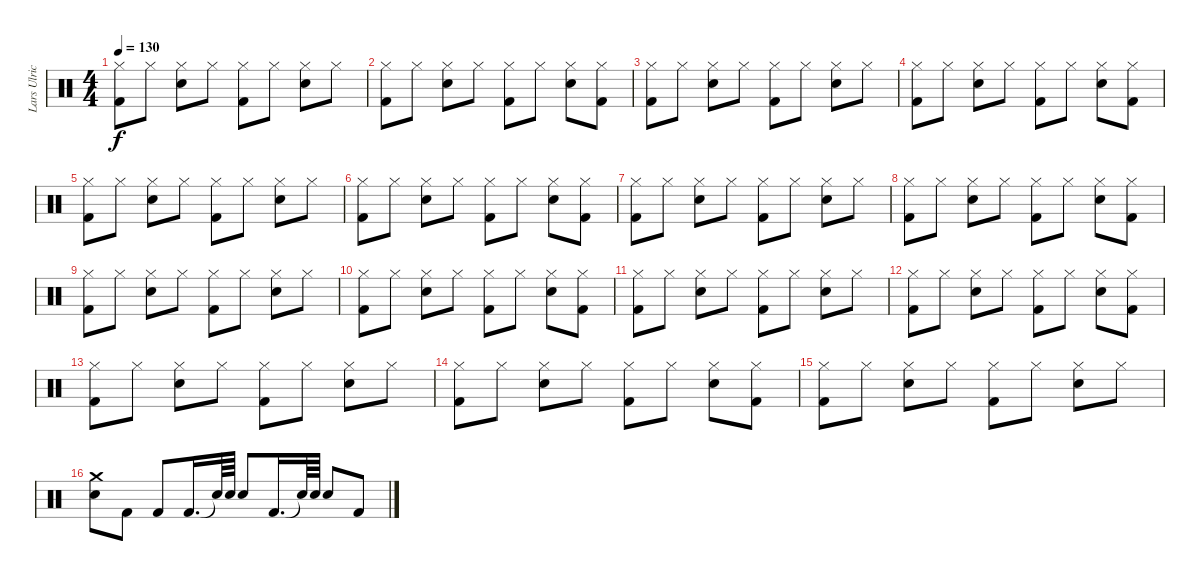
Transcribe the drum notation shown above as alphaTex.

\track ("Lars Ulrich (Drums)" "Lars Ulric") {instrument percussion}
\staff {score}
\articulation defaults
\ts (4 4)
\tempo 130
\clef neutral
\ks c
("Kick (hit) 2" "Hi-Hat (closed)").8{dy f} "Hi-Hat (closed)".8 ("Snare (hit) 2" "Hi-Hat (closed)").8 "Hi-Hat (closed)".8 ("Kick (hit) 2" "Hi-Hat (closed)").8 "Hi-Hat (closed)".8 ("Snare (hit) 2" "Hi-Hat (closed)").8 "Hi-Hat (closed)".8 |
("Kick (hit) 2" "Hi-Hat (closed)").8{volume 6} "Hi-Hat (closed)".8 ("Snare (hit) 2" "Hi-Hat (closed)").8 "Hi-Hat (closed)".8 ("Kick (hit) 2" "Hi-Hat (closed)").8 "Hi-Hat (closed)".8 ("Snare (hit) 2" "Hi-Hat (closed)").8 ("Kick (hit) 2" "Hi-Hat (closed)").8 |
("Kick (hit) 2" "Hi-Hat (closed)").8 "Hi-Hat (closed)".8 ("Snare (hit) 2" "Hi-Hat (closed)").8 "Hi-Hat (closed)".8 ("Kick (hit) 2" "Hi-Hat (closed)").8 "Hi-Hat (closed)".8 ("Snare (hit) 2" "Hi-Hat (closed)").8 "Hi-Hat (closed)".8 |
("Kick (hit) 2" "Hi-Hat (closed)").8 "Hi-Hat (closed)".8 ("Snare (hit) 2" "Hi-Hat (closed)").8 "Hi-Hat (closed)".8 ("Kick (hit) 2" "Hi-Hat (closed)").8 "Hi-Hat (closed)".8 ("Snare (hit) 2" "Hi-Hat (closed)").8 ("Kick (hit) 2" "Hi-Hat (closed)").8 |
("Kick (hit) 2" "Hi-Hat (closed)").8{volume 9} "Hi-Hat (closed)".8 ("Snare (hit) 2" "Hi-Hat (closed)").8 "Hi-Hat (closed)".8 ("Kick (hit) 2" "Hi-Hat (closed)").8 "Hi-Hat (closed)".8 ("Snare (hit) 2" "Hi-Hat (closed)").8 "Hi-Hat (closed)".8 |
("Kick (hit) 2" "Hi-Hat (closed)").8 "Hi-Hat (closed)".8 ("Snare (hit) 2" "Hi-Hat (closed)").8 "Hi-Hat (closed)".8 ("Kick (hit) 2" "Hi-Hat (closed)").8 "Hi-Hat (closed)".8 ("Snare (hit) 2" "Hi-Hat (closed)").8 ("Kick (hit) 2" "Hi-Hat (closed)").8 |
("Kick (hit) 2" "Hi-Hat (closed)").8 "Hi-Hat (closed)".8 ("Snare (hit) 2" "Hi-Hat (closed)").8 "Hi-Hat (closed)".8 ("Kick (hit) 2" "Hi-Hat (closed)").8 "Hi-Hat (closed)".8 ("Snare (hit) 2" "Hi-Hat (closed)").8 "Hi-Hat (closed)".8 |
("Kick (hit) 2" "Hi-Hat (closed)").8{volume 12} "Hi-Hat (closed)".8 ("Snare (hit) 2" "Hi-Hat (closed)").8 "Hi-Hat (closed)".8 ("Kick (hit) 2" "Hi-Hat (closed)").8 "Hi-Hat (closed)".8 ("Snare (hit) 2" "Hi-Hat (closed)").8 ("Kick (hit) 2" "Hi-Hat (closed)").8 |
("Kick (hit) 2" "Hi-Hat (closed)").8 "Hi-Hat (closed)".8 ("Snare (hit) 2" "Hi-Hat (closed)").8 "Hi-Hat (closed)".8 ("Kick (hit) 2" "Hi-Hat (closed)").8 "Hi-Hat (closed)".8 ("Snare (hit) 2" "Hi-Hat (closed)").8 "Hi-Hat (closed)".8 |
("Kick (hit) 2" "Hi-Hat (closed)").8 "Hi-Hat (closed)".8 ("Snare (hit) 2" "Hi-Hat (closed)").8 "Hi-Hat (closed)".8 ("Kick (hit) 2" "Hi-Hat (closed)").8 "Hi-Hat (closed)".8 ("Snare (hit) 2" "Hi-Hat (closed)").8 ("Kick (hit) 2" "Hi-Hat (closed)").8 |
("Kick (hit) 2" "Hi-Hat (closed)").8{volume 14} "Hi-Hat (closed)".8 ("Snare (hit) 2" "Hi-Hat (closed)").8 "Hi-Hat (closed)".8 ("Kick (hit) 2" "Hi-Hat (closed)").8 "Hi-Hat (closed)".8 ("Snare (hit) 2" "Hi-Hat (closed)").8 "Hi-Hat (closed)".8 |
("Kick (hit) 2" "Hi-Hat (closed)").8 "Hi-Hat (closed)".8 ("Snare (hit) 2" "Hi-Hat (closed)").8 "Hi-Hat (closed)".8 ("Kick (hit) 2" "Hi-Hat (closed)").8 "Hi-Hat (closed)".8 ("Snare (hit) 2" "Hi-Hat (closed)").8 ("Kick (hit) 2" "Hi-Hat (closed)").8 |
("Kick (hit) 2" "Hi-Hat (closed)").8 "Hi-Hat (closed)".8 ("Snare (hit) 2" "Hi-Hat (closed)").8 "Hi-Hat (closed)".8 ("Kick (hit) 2" "Hi-Hat (closed)").8 "Hi-Hat (closed)".8 ("Snare (hit) 2" "Hi-Hat (closed)").8 "Hi-Hat (closed)".8 |
("Kick (hit) 2" "Hi-Hat (closed)").8{volume 16} "Hi-Hat (closed)".8 ("Snare (hit) 2" "Hi-Hat (closed)").8 "Hi-Hat (closed)".8 ("Kick (hit) 2" "Hi-Hat (closed)").8 "Hi-Hat (closed)".8 ("Snare (hit) 2" "Hi-Hat (closed)").8 ("Kick (hit) 2" "Hi-Hat (closed)").8 |
("Kick (hit) 2" "Hi-Hat (closed)").8 "Hi-Hat (closed)".8 ("Snare (hit) 2" "Hi-Hat (closed)").8 "Hi-Hat (closed)".8 ("Kick (hit) 2" "Hi-Hat (closed)").8 "Hi-Hat (closed)".8 ("Snare (hit) 2" "Hi-Hat (closed)").8 "Hi-Hat (closed)".8 |
("Snare (hit) 2" "Crash medium (hit)").8 "Kick (hit) 2".8 "Kick (hit) 2".8 "Kick (hit) 2".16{d} "Snare (hit)"{t}.64 "Snare (hit) 2".64 "Snare (hit) 2".8 "Kick (hit) 2".16{d} "Snare (hit)"{t}.64 "Snare (hit) 2".64 "Snare (hit) 2".8 "Kick (hit) 2".8
